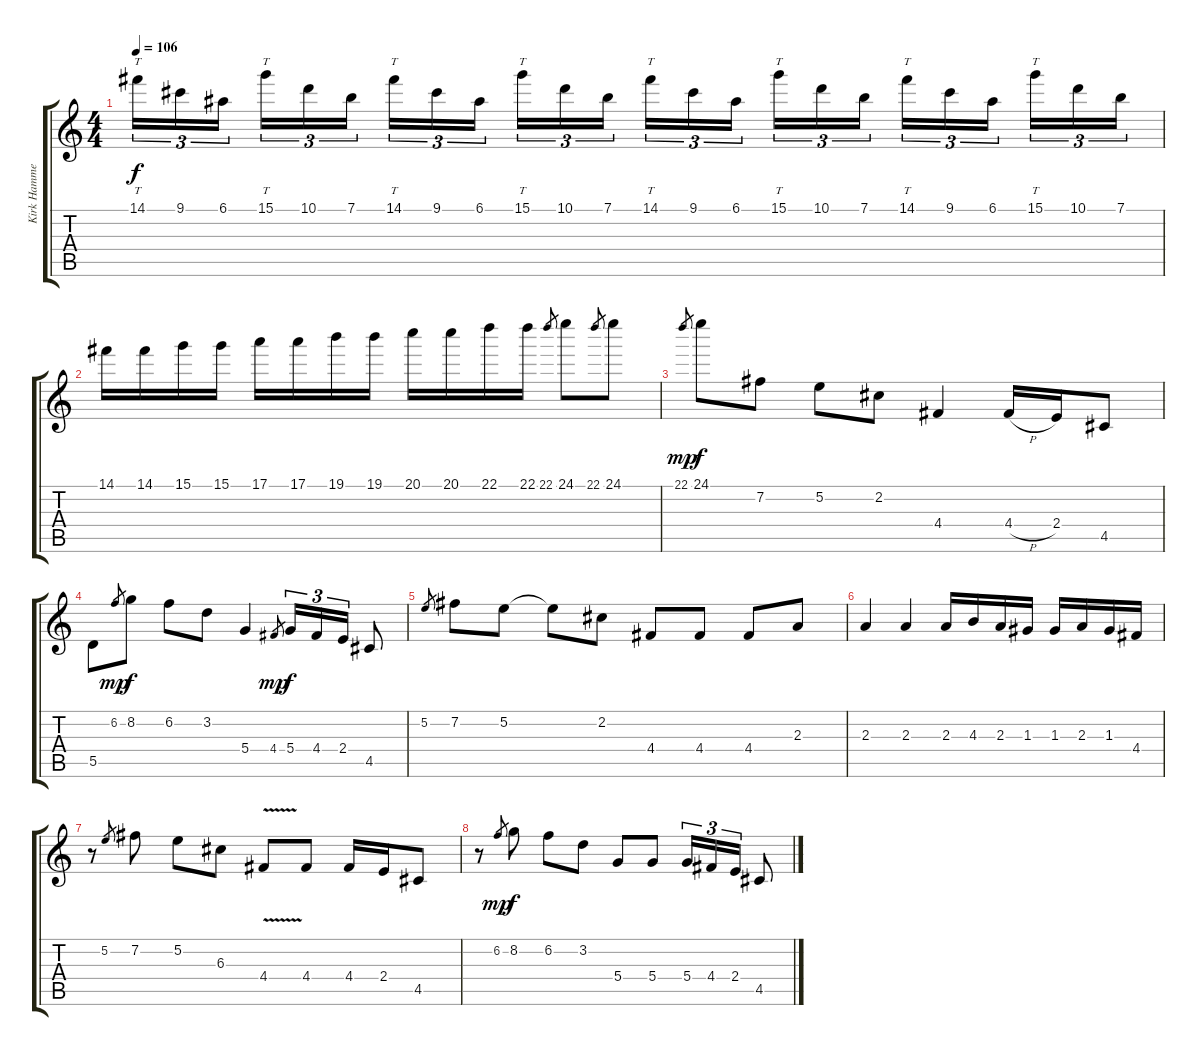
\track ("Kirk Hammett" "Kirk Hamme") {instrument distortionguitar}
\staff {score tabs}
\tuning (E4 B3 G3 D3 A2 E2) {hide}
\ts (4 4)
\tempo 106
\clef g2
\ks c
14.1.16{tt tu (3 2) dy f} 9.1.16{tu (3 2)} 6.1.16{tu (3 2) beam splitsecondary} 15.1.16{tt tu (3 2)} 10.1.16{tu (3 2)} 7.1.16{tu (3 2)} 14.1.16{tt tu (3 2)} 9.1.16{tu (3 2)} 6.1.16{tu (3 2) beam splitsecondary} 15.1.16{tt tu (3 2)} 10.1.16{tu (3 2)} 7.1.16{tu (3 2)} 14.1.16{tt tu (3 2)} 9.1.16{tu (3 2)} 6.1.16{tu (3 2) beam splitsecondary} 15.1.16{tt tu (3 2)} 10.1.16{tu (3 2)} 7.1.16{tu (3 2)} 14.1.16{tt tu (3 2)} 9.1.16{tu (3 2)} 6.1.16{tu (3 2) beam splitsecondary} 15.1.16{tt tu (3 2)} 10.1.16{tu (3 2)} 7.1.16{tu (3 2)} |
14.1.16 14.1.16 15.1.16 15.1.16 17.1.16 17.1.16 19.1.16 19.1.16 20.1.16 20.1.16 22.1.16 22.1.16 22.1.8{gr} 24.1.8 22.1.8{gr} 24.1.8 |
22.1.8{gr dy mp} 24.1.8{dy f} 7.2.8 5.2.8 2.2.8 4.4.4 4.4{h}.16 2.4.16 4.5.8 |
5.5.8 6.2.8{gr dy mp} 8.2.8{dy f} 6.2.8 3.2.8 5.4.4 4.4.8{gr dy mp} 5.4.16{tu (3 2) dy f} 4.4.16{tu (3 2)} 2.4.16{tu (3 2)} 4.5.8 |
5.2.8{gr} 7.2.8 5.2.8 5.2{t}.8 2.2.8 4.4.8 4.4.8 4.4.8 2.3.8 |
2.3.4 2.3.4 2.3.16 4.3.16 2.3.16 1.3.16 1.3.16 2.3.16 1.3.16 4.4.16 |
r.8 5.2.8{gr} 7.2.8 5.2.8 6.3.8 4.4{v}.8 4.4.8 4.4.16 2.4.16 4.5.8 |
r.8 6.2.8{gr dy mp} 8.2.8{dy f} 6.2.8 3.2.8 5.4.8 5.4.8 5.4.16{tu (3 2)} 4.4.16{tu (3 2)} 2.4.16{tu (3 2)} 4.5.8
